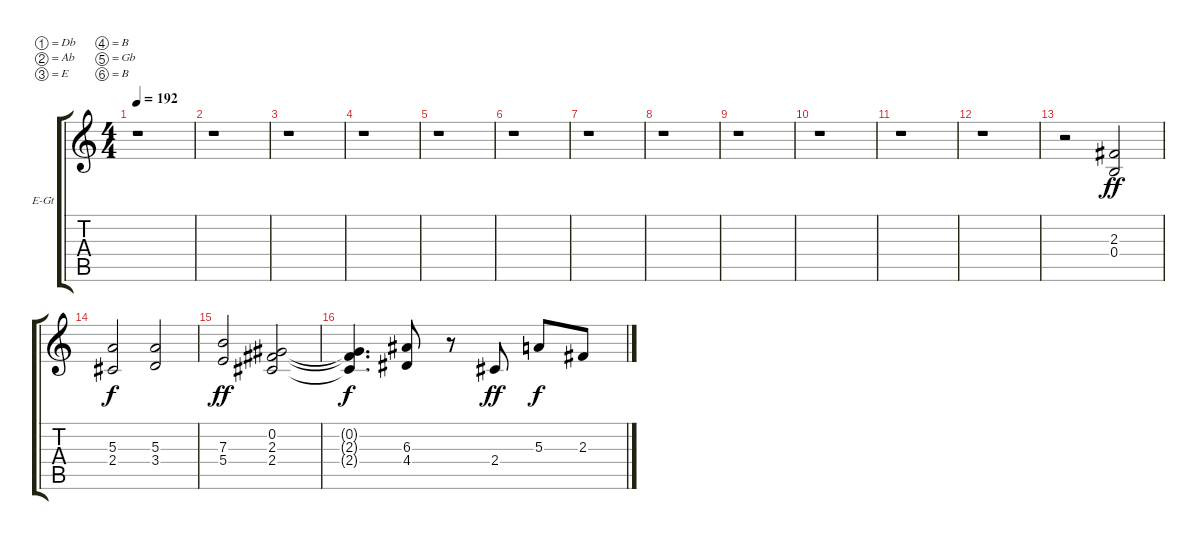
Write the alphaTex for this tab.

\bracketExtendMode groupsimilarinstruments
\firstSystemTrackNameOrientation horizontal
\otherSystemsTrackNameOrientation horizontal
\track ("Guitar I" "E-Gt") {instrument distortionguitar}
\staff {score tabs}
\tuning (Db4 Ab3 E3 B2 Gb2 B1)
\ts (4 4)
\tempo 192
\clef g2
\ks c
r.1{dy f} |
r.1 |
r.1 |
r.1 |
r.1 |
r.1 |
r.1 |
r.1 |
r.1 |
r.1 |
r.1 |
r.1 |
r.2 (2.3 0.4).2{dy ff} |
(5.3 2.4).2{dy f} (5.3 3.4).2 |
(7.3 5.4).2{dy ff} (0.2 2.3 2.4).2 |
(0.2{t} 2.3{t} 2.4{t}).4{d dy f} (6.3 4.4).8 r.8 2.4.8{dy ff} 5.3.8{dy f} 2.3.8
